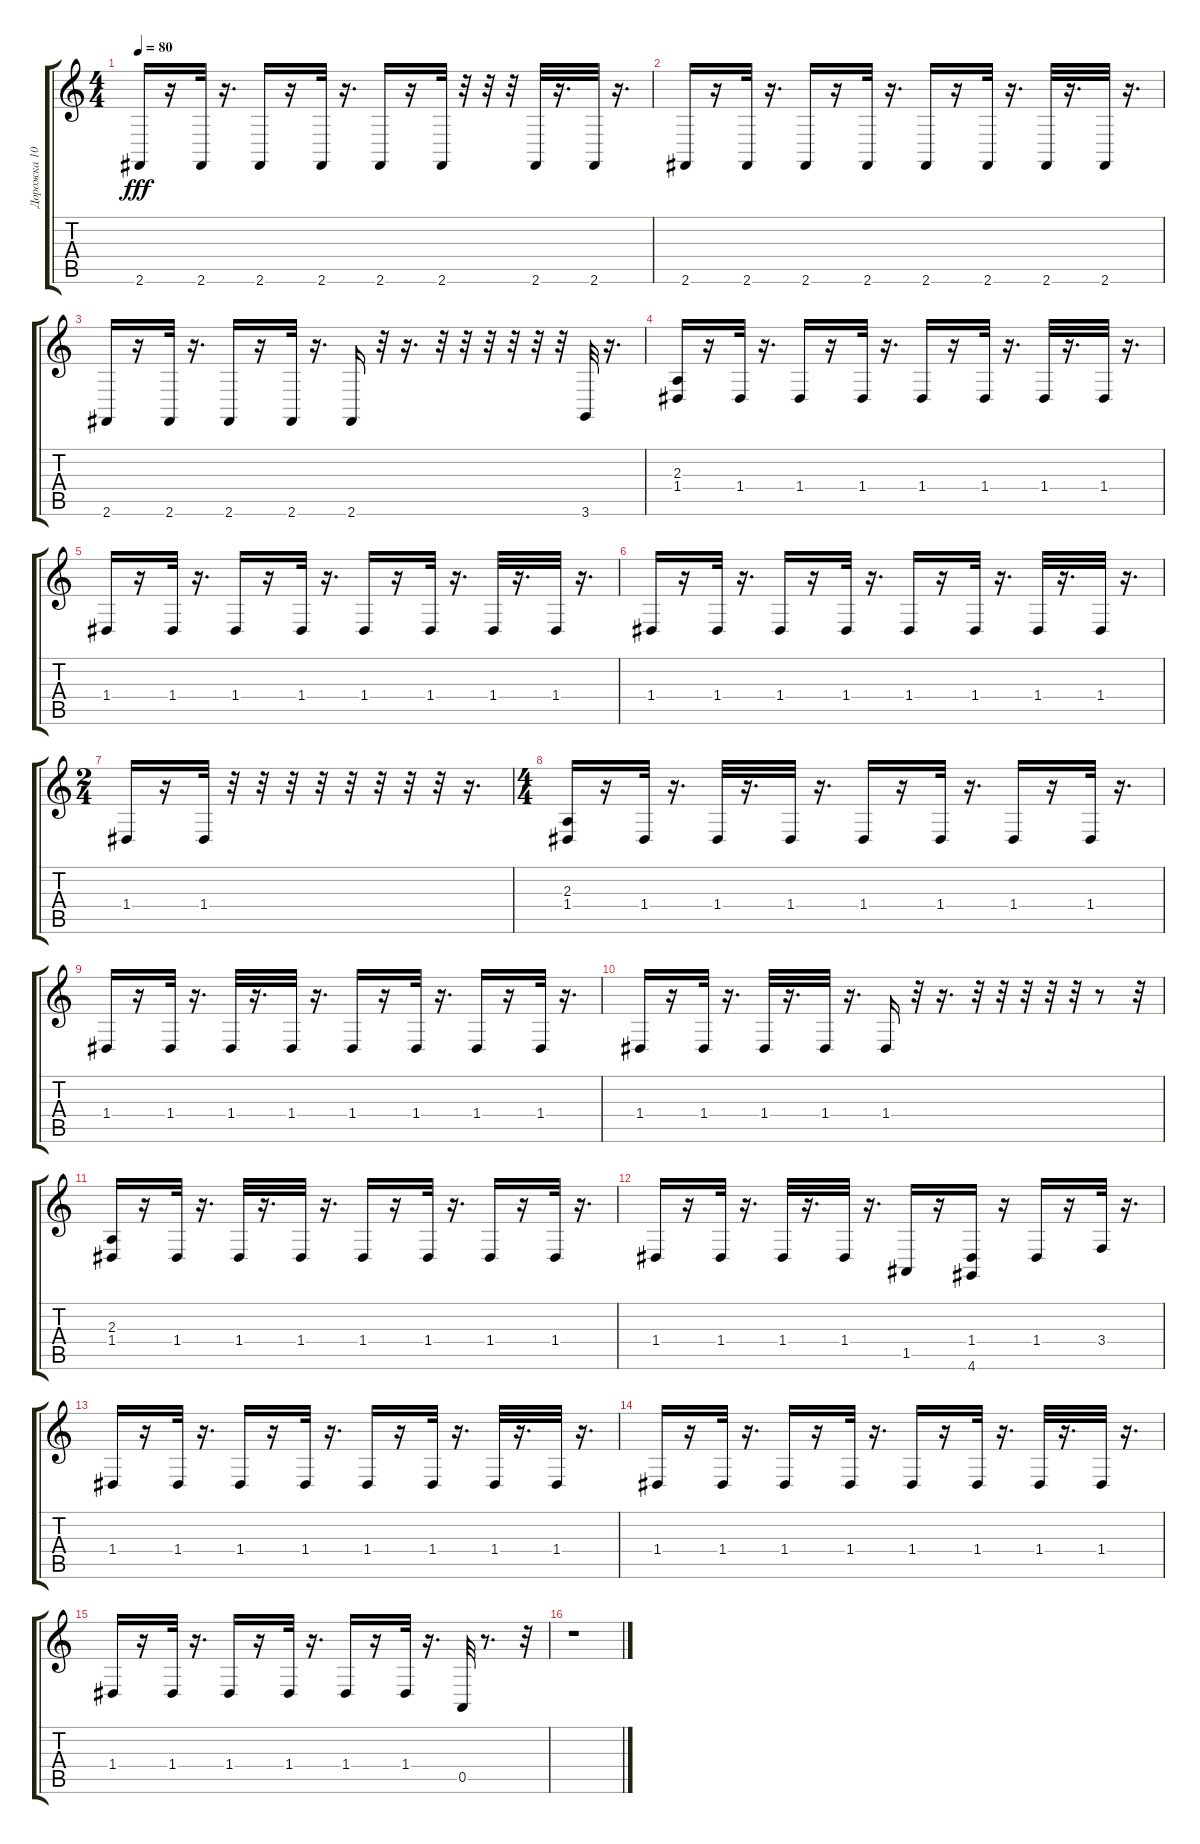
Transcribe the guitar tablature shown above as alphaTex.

\track ("Дорожка 10" "Дорожка 10") {instrument honkytonkpiano}
\staff {score tabs}
\tuning (E4 B3 G3 D3 A2 E2) {hide}
\ts (4 4)
\tempo 80
\clef g2
\ks c
2.6.16{dy fff} r.16 2.6.32 r.16{d} 2.6.16 r.16 2.6.32 r.16{d} 2.6.16 r.16 2.6.32 r.32 r.32 r.32 2.6.32 r.16{d} 2.6.32 r.16{d} |
2.6.16 r.16 2.6.32 r.16{d} 2.6.16 r.16 2.6.32 r.16{d} 2.6.16 r.16 2.6.32 r.16{d} 2.6.32 r.16{d} 2.6.32 r.16{d} |
2.6.16 r.16 2.6.32 r.16{d} 2.6.16 r.16 2.6.32 r.16{d} 2.6.16 r.32 r.16{d} r.32 r.32 r.32 r.32 r.32 r.32 3.6.32 r.16{d} |
(2.3 1.4).16 r.16 1.4.32 r.16{d} 1.4.16 r.16 1.4.32 r.16{d} 1.4.16 r.16 1.4.32 r.16{d} 1.4.32 r.16{d} 1.4.32 r.16{d} |
1.4.16 r.16 1.4.32 r.16{d} 1.4.16 r.16 1.4.32 r.16{d} 1.4.16 r.16 1.4.32 r.16{d} 1.4.32 r.16{d} 1.4.32 r.16{d} |
1.4.16 r.16 1.4.32 r.16{d} 1.4.16 r.16 1.4.32 r.16{d} 1.4.16 r.16 1.4.32 r.16{d} 1.4.32 r.16{d} 1.4.32 r.16{d} |
\ts (2 4)
1.4.16 r.16 1.4.32 r.32 r.32 r.32 r.32 r.32 r.32 r.32 r.32 r.16{d} |
\ts (4 4)
(2.3 1.4).16 r.16 1.4.32 r.16{d} 1.4.32 r.16{d} 1.4.32 r.16{d} 1.4.16 r.16 1.4.32 r.16{d} 1.4.16 r.16 1.4.32 r.16{d} |
1.4.16 r.16 1.4.32 r.16{d} 1.4.32 r.16{d} 1.4.32 r.16{d} 1.4.16 r.16 1.4.32 r.16{d} 1.4.16 r.16 1.4.32 r.16{d} |
1.4.16 r.16 1.4.32 r.16{d} 1.4.32 r.16{d} 1.4.32 r.16{d} 1.4.16 r.32 r.16{d} r.32 r.32 r.32 r.32 r.32 r.8 r.32 |
(2.3 1.4).16 r.16 1.4.32 r.16{d} 1.4.32 r.16{d} 1.4.32 r.16{d} 1.4.16 r.16 1.4.32 r.16{d} 1.4.16 r.16 1.4.32 r.16{d} |
1.4.16 r.16 1.4.32 r.16{d} 1.4.32 r.16{d} 1.4.32 r.16{d} 1.5.16 r.16 (1.4 4.6).16 r.16 1.4.16 r.16 3.4.32 r.16{d} |
1.4.16 r.16 1.4.32 r.16{d} 1.4.16 r.16 1.4.32 r.16{d} 1.4.16 r.16 1.4.32 r.16{d} 1.4.32 r.16{d} 1.4.32 r.16{d} |
1.4.16 r.16 1.4.32 r.16{d} 1.4.16 r.16 1.4.32 r.16{d} 1.4.16 r.16 1.4.32 r.16{d} 1.4.32 r.16{d} 1.4.32 r.16{d} |
1.4.16 r.16 1.4.32 r.16{d} 1.4.16 r.16 1.4.32 r.16{d} 1.4.16 r.16 1.4.32 r.16{d} 0.5.32 r.8{d} r.32 |
r.1
